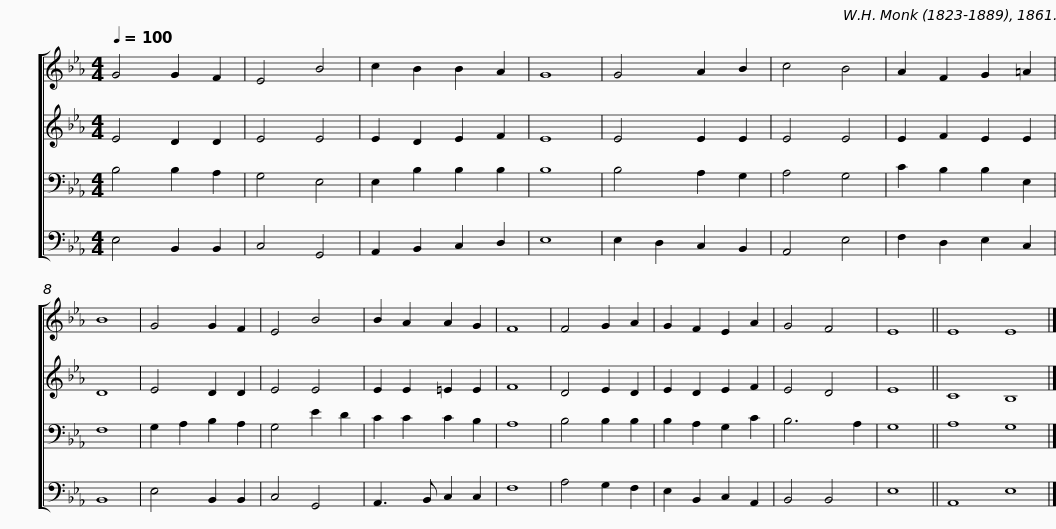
X:1
%%score [ 1 2 3 4 ]
L:1/8
Q:1/4=100
M:4/4
I:linebreak $
K:Eb
V:1 treble
V:2 treble
V:3 bass
V:4 bass
V:1
 G4 G2 F2 | E4 B4 | c2 B2 B2 A2 | G8 |$ G4 A2 B2 | %5
 c4 B4 | A2 F2 G2 =A2 | B8 |$ G4 G2 F2 | E4 B4 | %10
 B2 A2 A2 G2 | F8 |$ F4 G2 A2 | G2 F2 E2 A2 | G4 F4 | %15
 E8 || E8 E8 |] %17
V:2
 E4 D2 D2 | E4 E4 | E2 D2 E2 F2 | E8 |$ E4 E2 E2 | %5
 E4 E4 | E2 F2 E2 E2 | D8 |$ E4 D2 D2 | E4 E4 | %10
 E2 E2 =E2 E2 | F8 |$ D4 E2 D2 | E2 D2 E2 F2 | E4 D4 | %15
 E8 || C8 B,8 |] %17
V:3
 B,4 B,2 A,2 | G,4 E,4 | E,2 B,2 B,2 B,2 | B,8 |$ B,4 A,2 G,2 | %5
 A,4 G,4 | C2 B,2 B,2 E,2 | F,8 |$ G,2 A,2 B,2 A,2 | G,4 E2 D2 | %10
 C2 C2 C2 B,2 | A,8 |$ B,4 B,2 B,2 | B,2 A,2 G,2 C2 | B,6 A,2 | %15
 G,8 || A,8 G,8 |] %17
V:4
 E,4 B,,2 B,,2 | C,4 G,,4 | A,,2 B,,2 C,2 D,2 | E,8 |$ E,2 D,2 C,2 B,,2 | %5
 A,,4 E,4 | F,2 D,2 E,2 C,2 | B,,8 |$ E,4 B,,2 B,,2 | C,4 G,,4 | %10
 A,,3 B,, C,2 C,2 | F,8 |$ A,4 G,2 F,2 | E,2 B,,2 C,2 A,,2 | B,,4 B,,4 | %15
 E,8 || A,,8 E,8 |] %17
